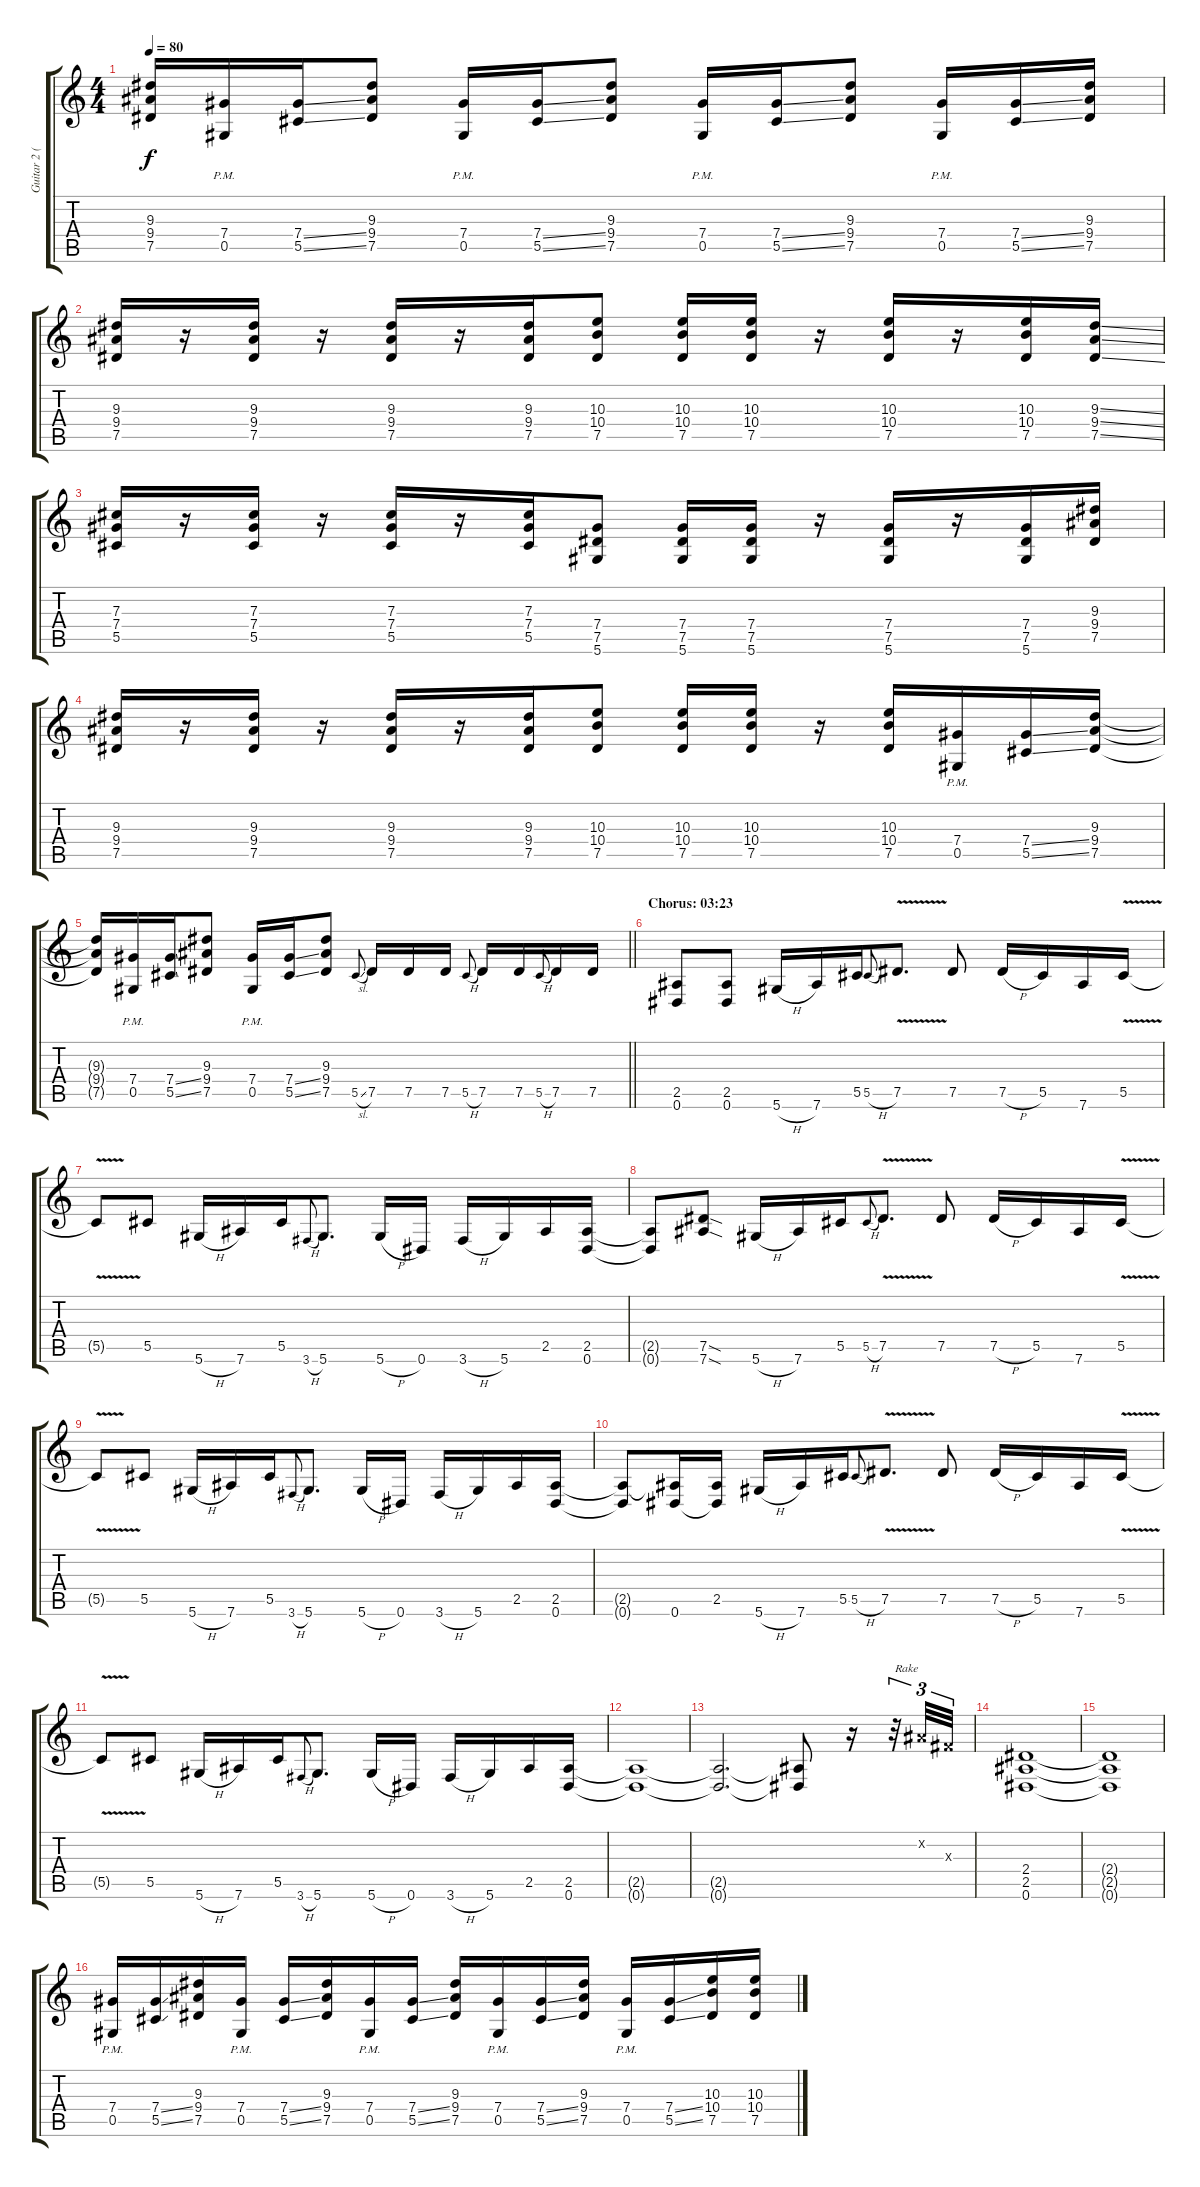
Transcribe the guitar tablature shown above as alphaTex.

\track ("Guitar 2 (Distortion)" "Guitar 2 (") {instrument distortionguitar}
\staff {score tabs}
\tuning (Eb4 Bb3 Gb3 Db3 Ab2 Eb2) {hide}
\ts (4 4)
\tempo 80
\clef g2
\ks c
(9.3{t} 9.4{t} 7.5{t}).16{dy f} (7.4{pm} 0.5{pm}).16 (7.4{ss} 5.5{ss}).16 (9.3 9.4 7.5).8 (7.4{pm} 0.5{pm}).16 (7.4{ss} 5.5{ss}).16 (9.3 9.4 7.5).8 (7.4{pm} 0.5{pm}).16 (7.4{ss} 5.5{ss}).16 (9.3 9.4 7.5).8 (7.4{pm} 0.5{pm}).16 (7.4{ss} 5.5{ss}).16 (9.3 9.4 7.5).16 |
(9.3 9.4 7.5).16 r.16 (9.3 9.4 7.5).16 r.16 (9.3 9.4 7.5).16 r.16 (9.3 9.4 7.5).16 (10.3 10.4 7.5).8 (10.3 10.4 7.5).16 (10.3 10.4 7.5).16 r.16 (10.3 10.4 7.5).16 r.16 (10.3 10.4 7.5).16 (9.3{ss} 9.4{ss} 7.5{ss}).16 |
(7.3 7.4 5.5).16 r.16 (7.3 7.4 5.5).16 r.16 (7.3 7.4 5.5).16 r.16 (7.3 7.4 5.5).16 (7.4 7.5 5.6).8 (7.4 7.5 5.6).16 (7.4 7.5 5.6).16 r.16 (7.4 7.5 5.6).16 r.16 (7.4 7.5 5.6).16 (9.3 9.4 7.5).16 |
(9.3 9.4 7.5).16 r.16 (9.3 9.4 7.5).16 r.16 (9.3 9.4 7.5).16 r.16 (9.3 9.4 7.5).16 (10.3 10.4 7.5).8 (10.3 10.4 7.5).16 (10.3 10.4 7.5).16 r.16 (10.3 10.4 7.5).16 (7.4{pm} 0.5{pm}).16 (7.4{ss} 5.5{ss}).16 (9.3 9.4 7.5).16 |
\barLineRight lightlight
(9.3{t} 9.4{t} 7.5{t}).16 (7.4{pm} 0.5{pm}).16 (7.4{ss} 5.5{ss}).16 (9.3 9.4 7.5).8 (7.4{pm} 0.5{pm}).16 (7.4{ss} 5.5{ss}).16 (9.3 9.4 7.5).8 5.5{sl}.8{gr onbeat} 7.5.16 7.5.16 7.5.16 5.5{h}.8{gr onbeat} 7.5.16 7.5.16 5.5{h}.8{gr onbeat} 7.5.16 7.5.16 |
\section ("" "Chorus: 03:23")
(2.5 0.6).8 (2.5 0.6).8 5.6{h}.16 7.6.16 5.5.16 5.5{h}.8{gr onbeat} 7.5{v}.8{d} 7.5.8 7.5{h}.16 5.5.16 7.6.16 5.5{v}.16 |
5.5{t}.8 5.5.8 5.6{h}.16 7.6.16 5.5.16 3.6{h}.8{gr onbeat} 5.6.8{d} 5.6{h}.16 0.6.16 3.6{h}.16 5.6.16 2.5.16 (2.5 0.6).16 |
(2.5{t} 0.6{t}).8 (7.5{sod} 7.6{sod}).8 5.6{h}.16 7.6.16 5.5.16 5.5{h}.8{gr onbeat} 7.5{v}.8{d} 7.5.8 7.5{h}.16 5.5.16 7.6.16 5.5{v}.16 |
5.5{t}.8 5.5.8 5.6{h}.16 7.6.16 5.5.16 3.6{h}.8{gr onbeat} 5.6.8{d} 5.6{h}.16 0.6.16 3.6{h}.16 5.6.16 2.5.16 (2.5 0.6).16 |
(2.5{t} 0.6{t}).8 (2.5{t} 0.6).16 (2.5 0.6{t}).16 5.6{h}.16 7.6.16 5.5.16 5.5{h}.8{gr onbeat} 7.5{v}.8{d} 7.5.8 7.5{h}.16 5.5.16 7.6.16 5.5{v}.16 |
5.5{t}.8 5.5.8 5.6{h}.16 7.6.16 5.5.16 3.6{h}.8{gr onbeat} 5.6.8{d} 5.6{h}.16 0.6.16 3.6{h}.16 5.6.16 2.5.16 (2.5 0.6).16 |
(2.5{t} 0.6{t}).1 |
(2.5{t} 0.6{t}).2{d} (2.5{t} 0.6{t}).8 r.16 r.32{tu (3 2) txt "Rake"} 0.2{x}.32{tu (3 2)} 0.3{x}.32{tu (3 2)} |
(2.4 2.5 0.6).1 |
(2.4{t} 2.5{t} 0.6{t}).1 |
(7.4{pm} 0.5{pm}).16 (7.4{ss} 5.5{ss}).16 (9.3 9.4 7.5).16 (7.4{pm} 0.5{pm}).16 (7.4{ss} 5.5{ss}).16 (9.3 9.4 7.5).16 (7.4{pm} 0.5{pm}).16 (7.4{ss} 5.5{ss}).16 (9.3 9.4 7.5).16 (7.4{pm} 0.5{pm}).16 (7.4{ss} 5.5{ss}).16 (9.3 9.4 7.5).16 (7.4{pm} 0.5{pm}).16 (7.4{ss} 5.5{ss}).16 (10.3 10.4 7.5).16 (10.3 10.4 7.5).16
